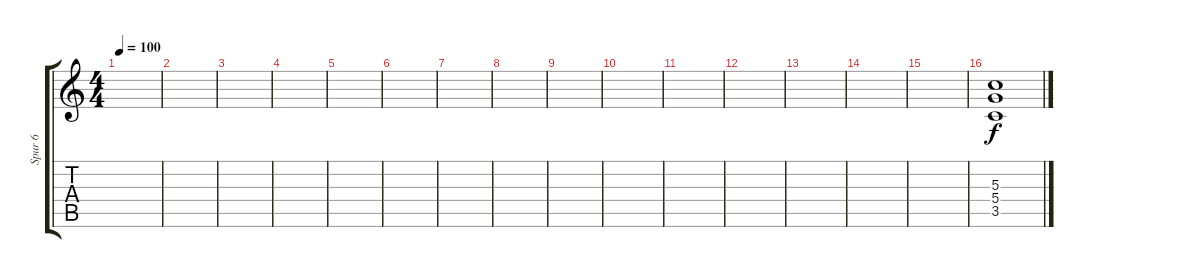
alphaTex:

\track ("Spur 6" "Spur 6") {instrument distortionguitar}
\staff {score tabs}
\tuning (E4 B3 G3 D3 A2 E2) {hide}
\ts (4 4)
\tempo 100
\clef g2
\ks c
|
|
|
|
|
|
|
|
|
|
|
|
|
|
|
(5.3 5.4 3.5).1
